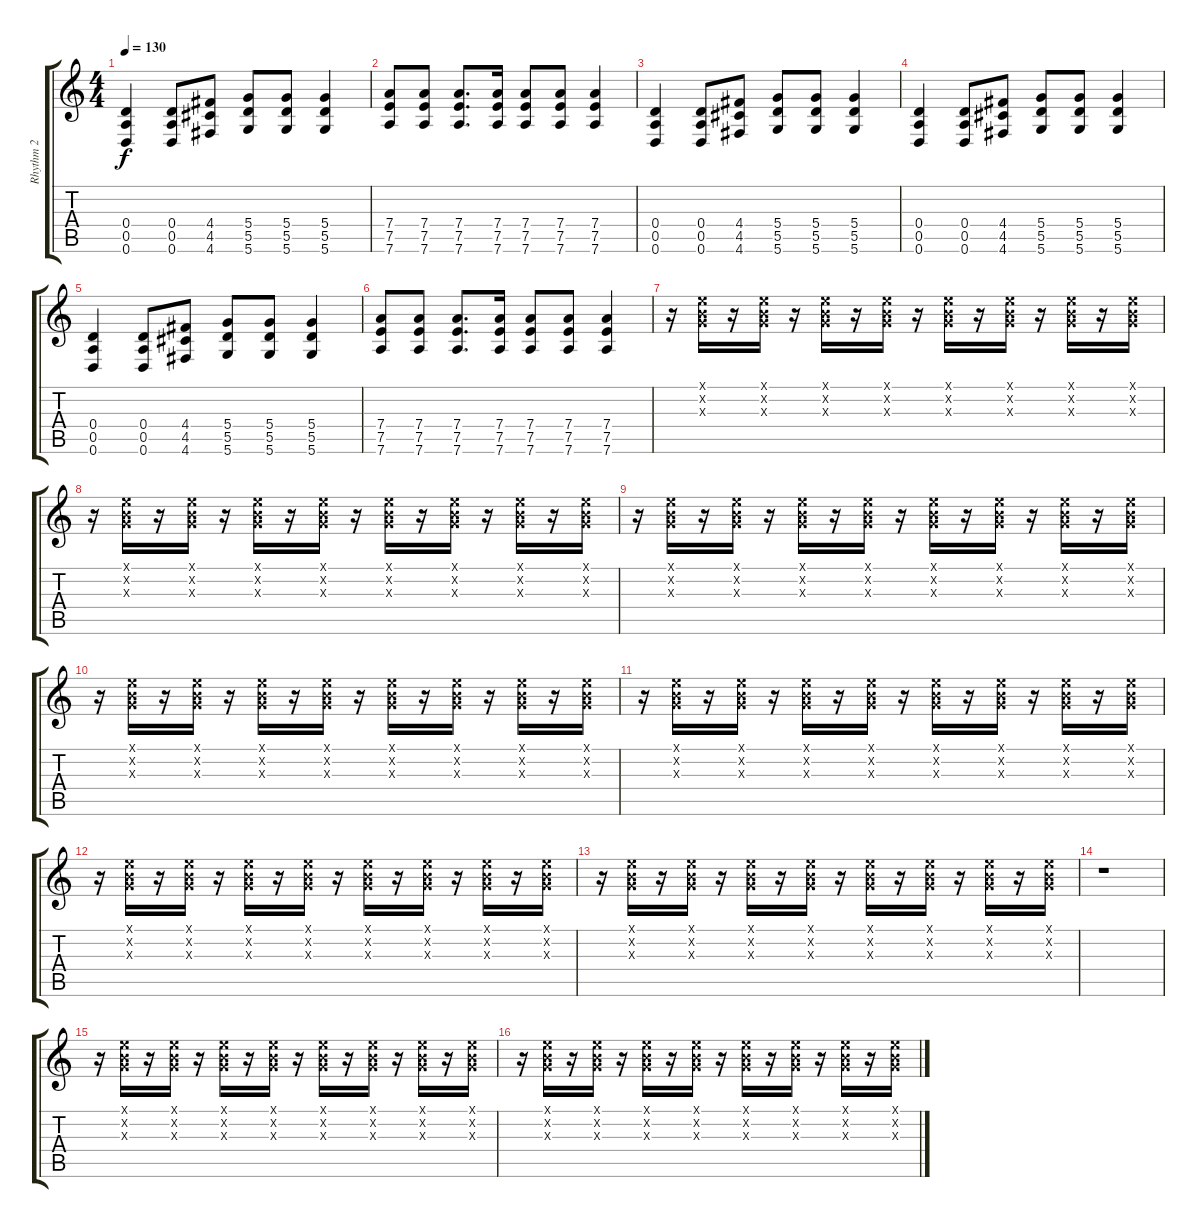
\track ("Rhythm 2" "Rhythm 2") {instrument overdrivenguitar}
\staff {score tabs}
\tuning (E4 B3 G3 D3 A2 D2) {hide}
\ts (4 4)
\tempo 130
\clef g2
\ks c
(0.4 0.5 0.6).4{dy f} (0.4 0.5 0.6).8 (4.4 4.5 4.6).8 (5.4 5.5 5.6).8 (5.4 5.5 5.6).8 (5.4 5.5 5.6).4 |
(7.4 7.5 7.6).8 (7.4 7.5 7.6).8 (7.4 7.5 7.6).8{d} (7.4 7.5 7.6).16 (7.4 7.5 7.6).8 (7.4 7.5 7.6).8 (7.4 7.5 7.6).4 |
(0.4 0.5 0.6).4 (0.4 0.5 0.6).8 (4.4 4.5 4.6).8 (5.4 5.5 5.6).8 (5.4 5.5 5.6).8 (5.4 5.5 5.6).4 |
(0.4 0.5 0.6).4 (0.4 0.5 0.6).8 (4.4 4.5 4.6).8 (5.4 5.5 5.6).8 (5.4 5.5 5.6).8 (5.4 5.5 5.6).4 |
(0.4 0.5 0.6).4 (0.4 0.5 0.6).8 (4.4 4.5 4.6).8 (5.4 5.5 5.6).8 (5.4 5.5 5.6).8 (5.4 5.5 5.6).4 |
(7.4 7.5 7.6).8 (7.4 7.5 7.6).8 (7.4 7.5 7.6).8{d} (7.4 7.5 7.6).16 (7.4 7.5 7.6).8 (7.4 7.5 7.6).8 (7.4 7.5 7.6).4 |
r.16 (0.1{x} 0.2{x} 0.3{x}).16 r.16 (0.1{x} 0.2{x} 0.3{x}).16 r.16 (0.1{x} 0.2{x} 0.3{x}).16 r.16 (0.1{x} 0.2{x} 0.3{x}).16 r.16 (0.1{x} 0.2{x} 0.3{x}).16 r.16 (0.1{x} 0.2{x} 0.3{x}).16 r.16 (0.1{x} 0.2{x} 0.3{x}).16 r.16 (0.1{x} 0.2{x} 0.3{x}).16 |
r.16 (0.1{x} 0.2{x} 0.3{x}).16 r.16 (0.1{x} 0.2{x} 0.3{x}).16 r.16 (0.1{x} 0.2{x} 0.3{x}).16 r.16 (0.1{x} 0.2{x} 0.3{x}).16 r.16 (0.1{x} 0.2{x} 0.3{x}).16 r.16 (0.1{x} 0.2{x} 0.3{x}).16 r.16 (0.1{x} 0.2{x} 0.3{x}).16 r.16 (0.1{x} 0.2{x} 0.3{x}).16 |
r.16 (0.1{x} 0.2{x} 0.3{x}).16 r.16 (0.1{x} 0.2{x} 0.3{x}).16 r.16 (0.1{x} 0.2{x} 0.3{x}).16 r.16 (0.1{x} 0.2{x} 0.3{x}).16 r.16 (0.1{x} 0.2{x} 0.3{x}).16 r.16 (0.1{x} 0.2{x} 0.3{x}).16 r.16 (0.1{x} 0.2{x} 0.3{x}).16 r.16 (0.1{x} 0.2{x} 0.3{x}).16 |
r.16 (0.1{x} 0.2{x} 0.3{x}).16 r.16 (0.1{x} 0.2{x} 0.3{x}).16 r.16 (0.1{x} 0.2{x} 0.3{x}).16 r.16 (0.1{x} 0.2{x} 0.3{x}).16 r.16 (0.1{x} 0.2{x} 0.3{x}).16 r.16 (0.1{x} 0.2{x} 0.3{x}).16 r.16 (0.1{x} 0.2{x} 0.3{x}).16 r.16 (0.1{x} 0.2{x} 0.3{x}).16 |
r.16 (0.1{x} 0.2{x} 0.3{x}).16 r.16 (0.1{x} 0.2{x} 0.3{x}).16 r.16 (0.1{x} 0.2{x} 0.3{x}).16 r.16 (0.1{x} 0.2{x} 0.3{x}).16 r.16 (0.1{x} 0.2{x} 0.3{x}).16 r.16 (0.1{x} 0.2{x} 0.3{x}).16 r.16 (0.1{x} 0.2{x} 0.3{x}).16 r.16 (0.1{x} 0.2{x} 0.3{x}).16 |
r.16 (0.1{x} 0.2{x} 0.3{x}).16 r.16 (0.1{x} 0.2{x} 0.3{x}).16 r.16 (0.1{x} 0.2{x} 0.3{x}).16 r.16 (0.1{x} 0.2{x} 0.3{x}).16 r.16 (0.1{x} 0.2{x} 0.3{x}).16 r.16 (0.1{x} 0.2{x} 0.3{x}).16 r.16 (0.1{x} 0.2{x} 0.3{x}).16 r.16 (0.1{x} 0.2{x} 0.3{x}).16 |
r.16 (0.1{x} 0.2{x} 0.3{x}).16 r.16 (0.1{x} 0.2{x} 0.3{x}).16 r.16 (0.1{x} 0.2{x} 0.3{x}).16 r.16 (0.1{x} 0.2{x} 0.3{x}).16 r.16 (0.1{x} 0.2{x} 0.3{x}).16 r.16 (0.1{x} 0.2{x} 0.3{x}).16 r.16 (0.1{x} 0.2{x} 0.3{x}).16 r.16 (0.1{x} 0.2{x} 0.3{x}).16 |
r.1 |
r.16 (0.1{x} 0.2{x} 0.3{x}).16 r.16 (0.1{x} 0.2{x} 0.3{x}).16 r.16 (0.1{x} 0.2{x} 0.3{x}).16 r.16 (0.1{x} 0.2{x} 0.3{x}).16 r.16 (0.1{x} 0.2{x} 0.3{x}).16 r.16 (0.1{x} 0.2{x} 0.3{x}).16 r.16 (0.1{x} 0.2{x} 0.3{x}).16 r.16 (0.1{x} 0.2{x} 0.3{x}).16 |
r.16 (0.1{x} 0.2{x} 0.3{x}).16 r.16 (0.1{x} 0.2{x} 0.3{x}).16 r.16 (0.1{x} 0.2{x} 0.3{x}).16 r.16 (0.1{x} 0.2{x} 0.3{x}).16 r.16 (0.1{x} 0.2{x} 0.3{x}).16 r.16 (0.1{x} 0.2{x} 0.3{x}).16 r.16 (0.1{x} 0.2{x} 0.3{x}).16 r.16 (0.1{x} 0.2{x} 0.3{x}).16
